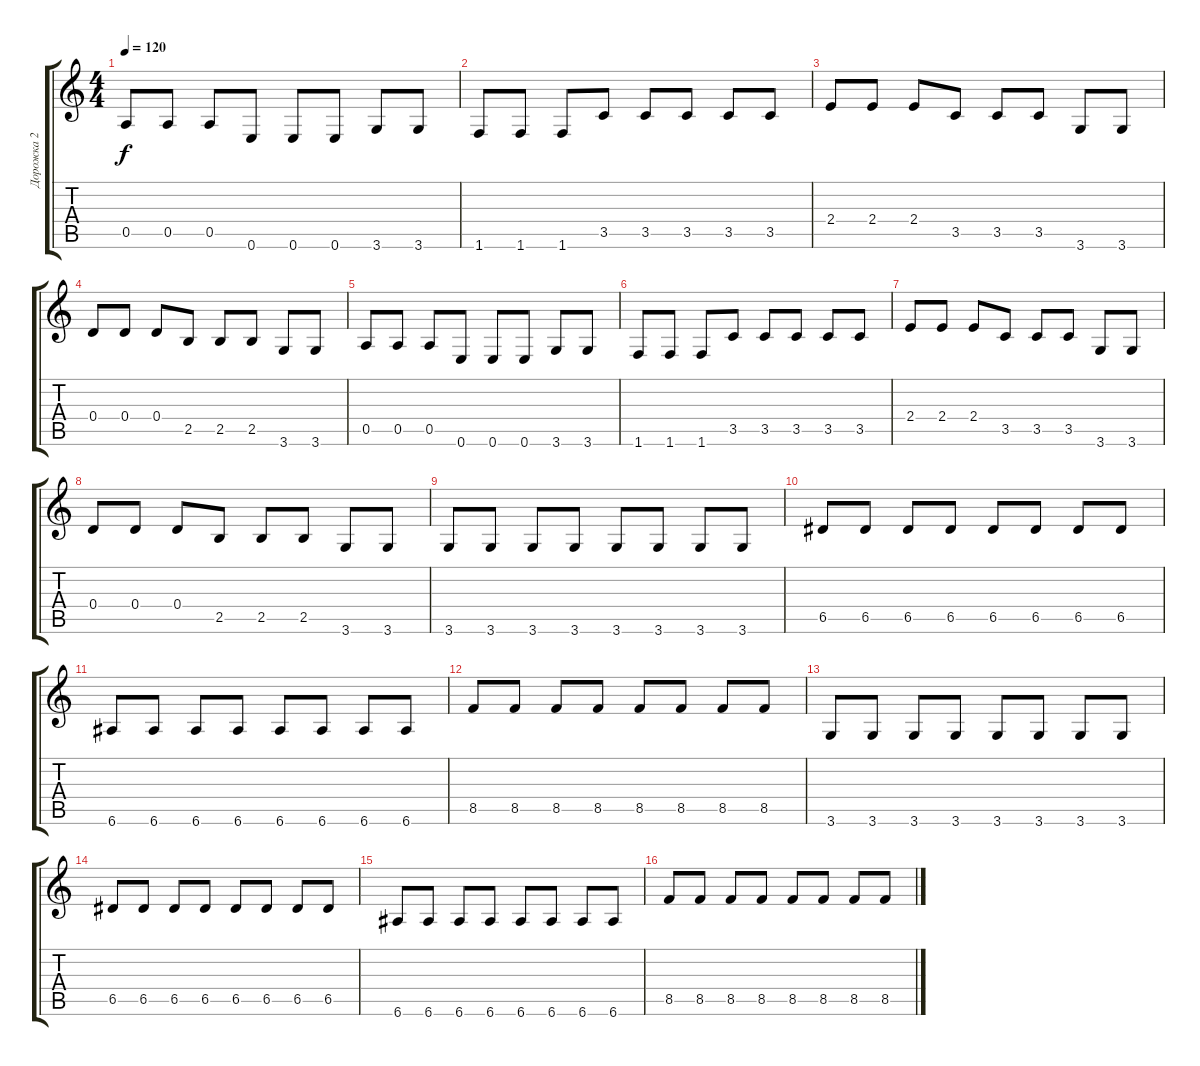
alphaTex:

\track ("Дорожка 2" "Дорожка 2") {instrument electricbasspick}
\staff {score tabs}
\tuning (E4 B3 G3 D3 A2 E2) {hide}
\ts (4 4)
\tempo 120
\clef g2
\ks c
0.5.8{dy f} 0.5.8 0.5.8 0.6.8 0.6.8 0.6.8 3.6.8 3.6.8 |
1.6.8 1.6.8 1.6.8 3.5.8 3.5.8 3.5.8 3.5.8 3.5.8 |
2.4.8 2.4.8 2.4.8 3.5.8 3.5.8 3.5.8 3.6.8 3.6.8 |
0.4.8 0.4.8 0.4.8 2.5.8 2.5.8 2.5.8 3.6.8 3.6.8 |
0.5.8 0.5.8 0.5.8 0.6.8 0.6.8 0.6.8 3.6.8 3.6.8 |
1.6.8 1.6.8 1.6.8 3.5.8 3.5.8 3.5.8 3.5.8 3.5.8 |
2.4.8 2.4.8 2.4.8 3.5.8 3.5.8 3.5.8 3.6.8 3.6.8 |
0.4.8 0.4.8 0.4.8 2.5.8 2.5.8 2.5.8 3.6.8 3.6.8 |
3.6.8 3.6.8 3.6.8 3.6.8 3.6.8 3.6.8 3.6.8 3.6.8 |
6.5.8 6.5.8 6.5.8 6.5.8 6.5.8 6.5.8 6.5.8 6.5.8 |
6.6.8 6.6.8 6.6.8 6.6.8 6.6.8 6.6.8 6.6.8 6.6.8 |
8.5.8 8.5.8 8.5.8 8.5.8 8.5.8 8.5.8 8.5.8 8.5.8 |
3.6.8 3.6.8 3.6.8 3.6.8 3.6.8 3.6.8 3.6.8 3.6.8 |
6.5.8 6.5.8 6.5.8 6.5.8 6.5.8 6.5.8 6.5.8 6.5.8 |
6.6.8 6.6.8 6.6.8 6.6.8 6.6.8 6.6.8 6.6.8 6.6.8 |
8.5.8 8.5.8 8.5.8 8.5.8 8.5.8 8.5.8 8.5.8 8.5.8
